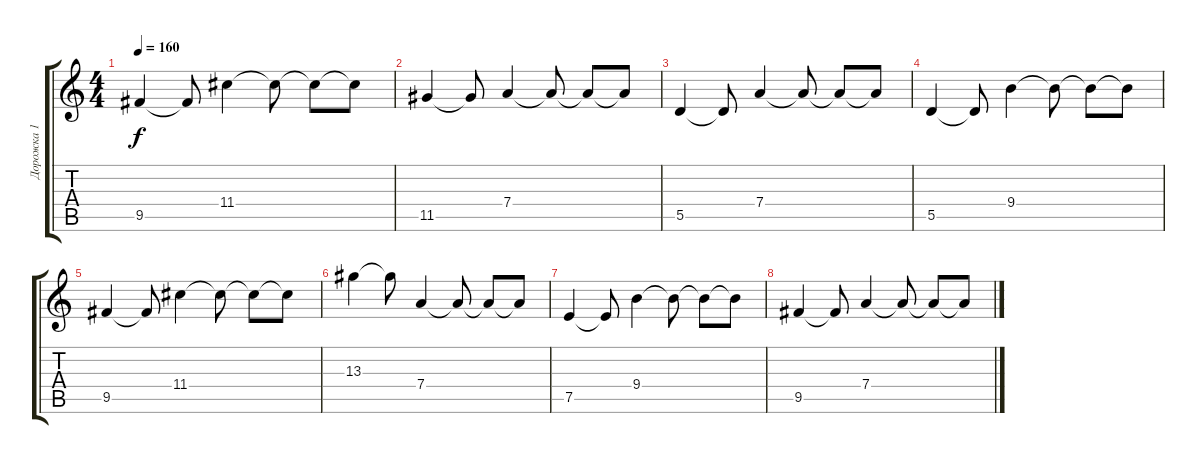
\track ("Дорожка 1" "Дорожка 1") {instrument distortionguitar}
\staff {score tabs}
\tuning (E4 B3 G3 D3 A2 E2) {hide}
\ts (4 4)
\tempo 160
\clef g2
\ks c
9.5.4{dy f} 9.5{t}.8 11.4.4 11.4{t}.8 11.4{t}.8 11.4{t}.8 |
11.5.4 11.5{t}.8 7.4.4 7.4{t}.8 7.4{t}.8 7.4{t}.8 |
5.5.4 5.5{t}.8 7.4.4 7.4{t}.8 7.4{t}.8 7.4{t}.8 |
5.5.4 5.5{t}.8 9.4.4 9.4{t}.8 9.4{t}.8 9.4{t}.8 |
9.5.4 9.5{t}.8 11.4.4 11.4{t}.8 11.4{t}.8 11.4{t}.8 |
13.3.4 13.3{t}.8 7.4.4 7.4{t}.8 7.4{t}.8 7.4{t}.8 |
7.5.4 7.5{t}.8 9.4.4 9.4{t}.8 9.4{t}.8 9.4{t}.8 |
9.5.4 9.5{t}.8 7.4.4 7.4{t}.8 7.4{t}.8 7.4{t}.8
